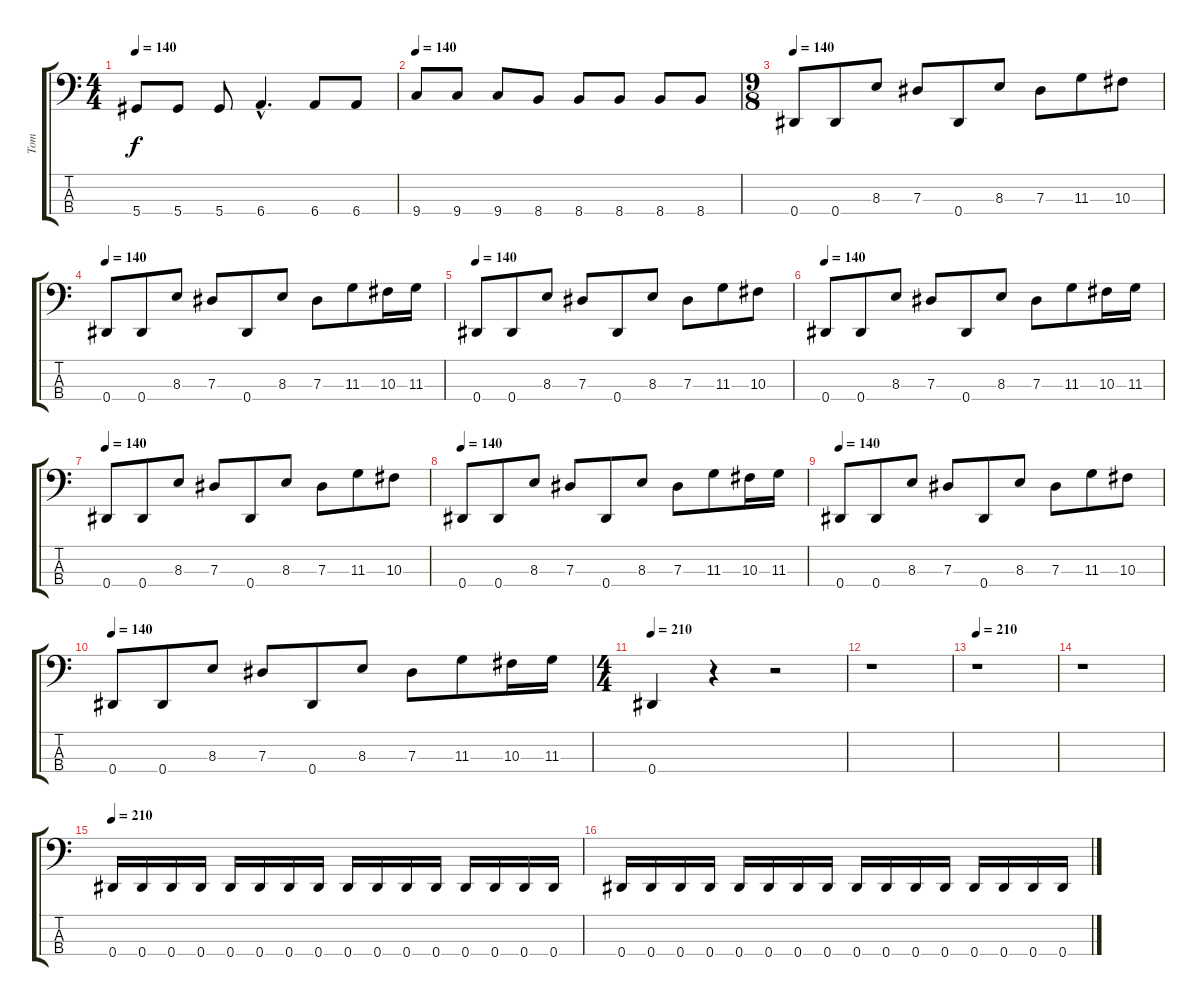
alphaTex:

\track ("Tom" "Tom") {instrument electricbasspick}
\staff {score tabs}
\tuning (Gb2 Db2 Ab1 Eb1) {hide}
\ts (4 4)
\tempo 140
\clef f4
\ks c
5.4.8{dy f} 5.4.8 5.4.8 6.4{hac}.4{d} 6.4.8 6.4.8 |
\tempo 140
9.4.8 9.4.8 9.4.8 8.4.8 8.4.8 8.4.8 8.4.8 8.4.8 |
\ts (9 8)
\tempo 140
0.4.8 0.4.8 8.3.8 7.3.8 0.4.8 8.3.8 7.3.8 11.3.8 10.3.8 |
\tempo 140
0.4.8 0.4.8 8.3.8 7.3.8 0.4.8 8.3.8 7.3.8 11.3.8 10.3.16 11.3.16 |
\tempo 140
0.4.8 0.4.8 8.3.8 7.3.8 0.4.8 8.3.8 7.3.8 11.3.8 10.3.8 |
\tempo 140
0.4.8 0.4.8 8.3.8 7.3.8 0.4.8 8.3.8 7.3.8 11.3.8 10.3.16 11.3.16 |
\tempo 140
0.4.8 0.4.8 8.3.8 7.3.8 0.4.8 8.3.8 7.3.8 11.3.8 10.3.8 |
\tempo 140
0.4.8 0.4.8 8.3.8 7.3.8 0.4.8 8.3.8 7.3.8 11.3.8 10.3.16 11.3.16 |
\tempo 140
0.4.8 0.4.8 8.3.8 7.3.8 0.4.8 8.3.8 7.3.8 11.3.8 10.3.8 |
\tempo 140
0.4.8 0.4.8 8.3.8 7.3.8 0.4.8 8.3.8 7.3.8 11.3.8 10.3.16 11.3.16 |
\ts (4 4)
\tempo 210
0.4.4 r.4 r.2 |
r.1 |
\tempo 210
r.1 |
r.1 |
\tempo 210
0.4.16 0.4.16 0.4.16 0.4.16 0.4.16 0.4.16 0.4.16 0.4.16 0.4.16 0.4.16 0.4.16 0.4.16 0.4.16 0.4.16 0.4.16 0.4.16 |
0.4.16 0.4.16 0.4.16 0.4.16 0.4.16 0.4.16 0.4.16 0.4.16 0.4.16 0.4.16 0.4.16 0.4.16 0.4.16 0.4.16 0.4.16 0.4.16
